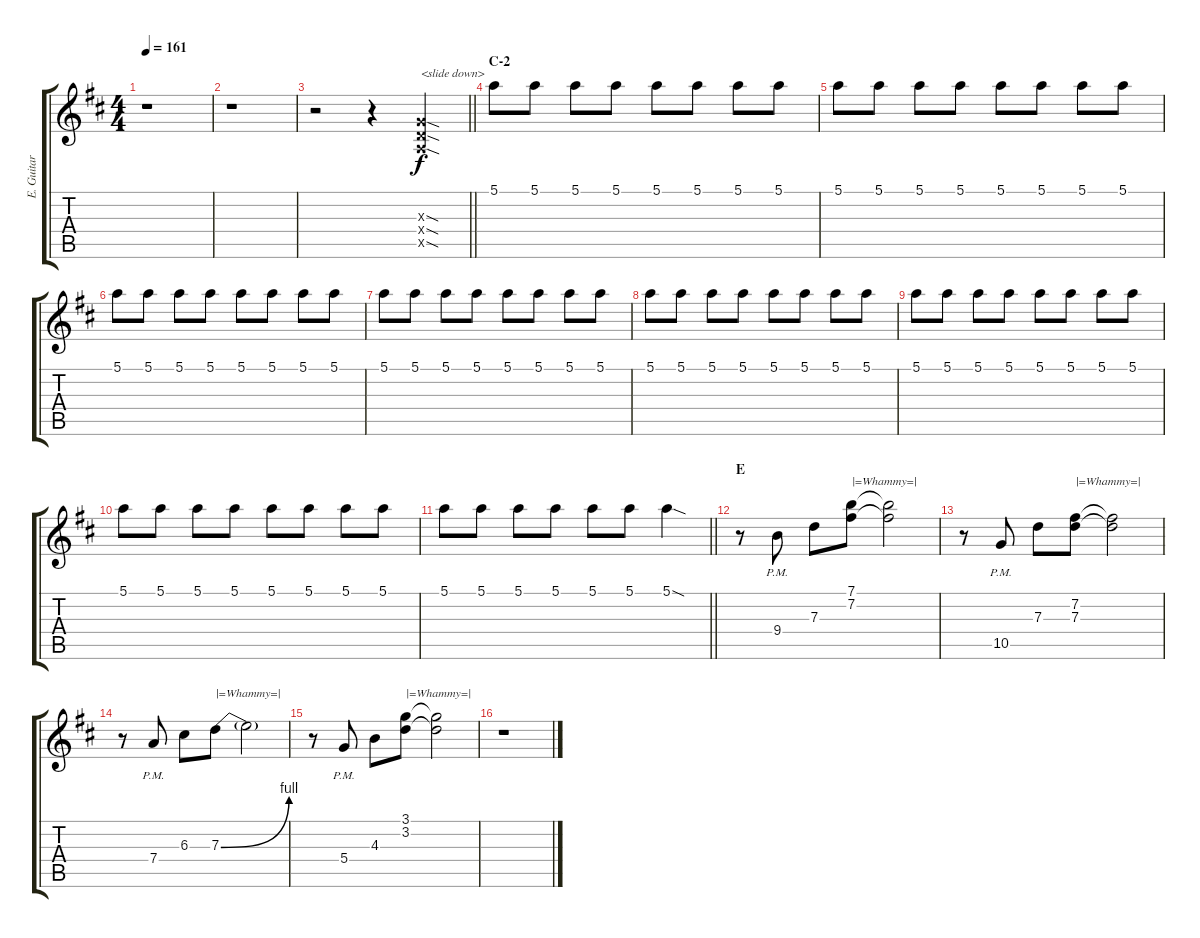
\track ("E. Guitar I" "E. Guitar ") {instrument overdrivenguitar}
\staff {score tabs}
\tuning (E4 B3 G3 D3 A2 E2) {hide}
\ts (4 4)
\tempo 161
\clef g2
\ks d
r.1{dy f} |
r.1 |
\barLineRight lightlight
r.2 r.4 (0.3{sod x} 0.4{sod x} 0.5{sod x}).4{txt "<slide down>"} |
\section ("" "C-2")
5.1.8 5.1.8 5.1.8 5.1.8 5.1.8 5.1.8 5.1.8 5.1.8 |
5.1.8 5.1.8 5.1.8 5.1.8 5.1.8 5.1.8 5.1.8 5.1.8 |
5.1.8 5.1.8 5.1.8 5.1.8 5.1.8 5.1.8 5.1.8 5.1.8 |
5.1.8 5.1.8 5.1.8 5.1.8 5.1.8 5.1.8 5.1.8 5.1.8 |
5.1.8 5.1.8 5.1.8 5.1.8 5.1.8 5.1.8 5.1.8 5.1.8 |
5.1.8 5.1.8 5.1.8 5.1.8 5.1.8 5.1.8 5.1.8 5.1.8 |
5.1.8 5.1.8 5.1.8 5.1.8 5.1.8 5.1.8 5.1.8 5.1.8 |
\barLineRight lightlight
5.1.8 5.1.8 5.1.8 5.1.8 5.1.8 5.1.8 5.1{sod}.4 |
\section ("" "E")
r.8 9.4{pm}.8 7.3.8 (7.1 7.2).8{txt "|=Whammy=|"} (7.1{t} 7.2{t}).2 |
r.8 10.5{pm}.8 7.3.8 (7.2 7.3).8{txt "|=Whammy=|"} (7.2{t} 7.3{t}).2 |
r.8 7.4{pm}.8 6.3.8 7.3{be (bend 0 0 60 4)}.8{txt "|=Whammy=|"} 7.3{t}.2 |
r.8 5.4{pm}.8 4.3.8 (3.1 3.2).8{txt "|=Whammy=|"} (3.1{t} 3.2{t}).2 |
r.1
